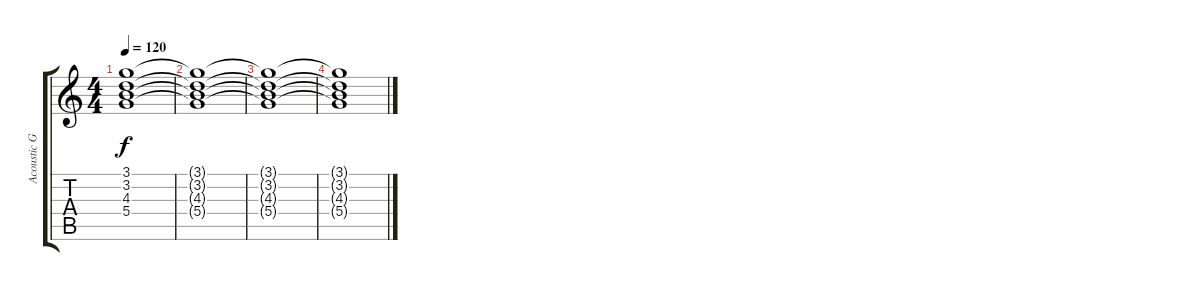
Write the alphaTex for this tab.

\track ("Acoustic Guitar 1" "Acoustic G") {instrument acousticguitarsteel}
\staff {score tabs}
\tuning (E4 B3 G3 D3 A2 E2) {hide}
\ts (4 4)
\tempo 120
\clef g2
\ks c
(3.1 3.2 4.3 5.4).1{dy f} |
(3.1{t} 3.2{t} 4.3{t} 5.4{t}).1 |
(3.1{t} 3.2{t} 4.3{t} 5.4{t}).1 |
(3.1{t} 3.2{t} 4.3{t} 5.4{t}).1
